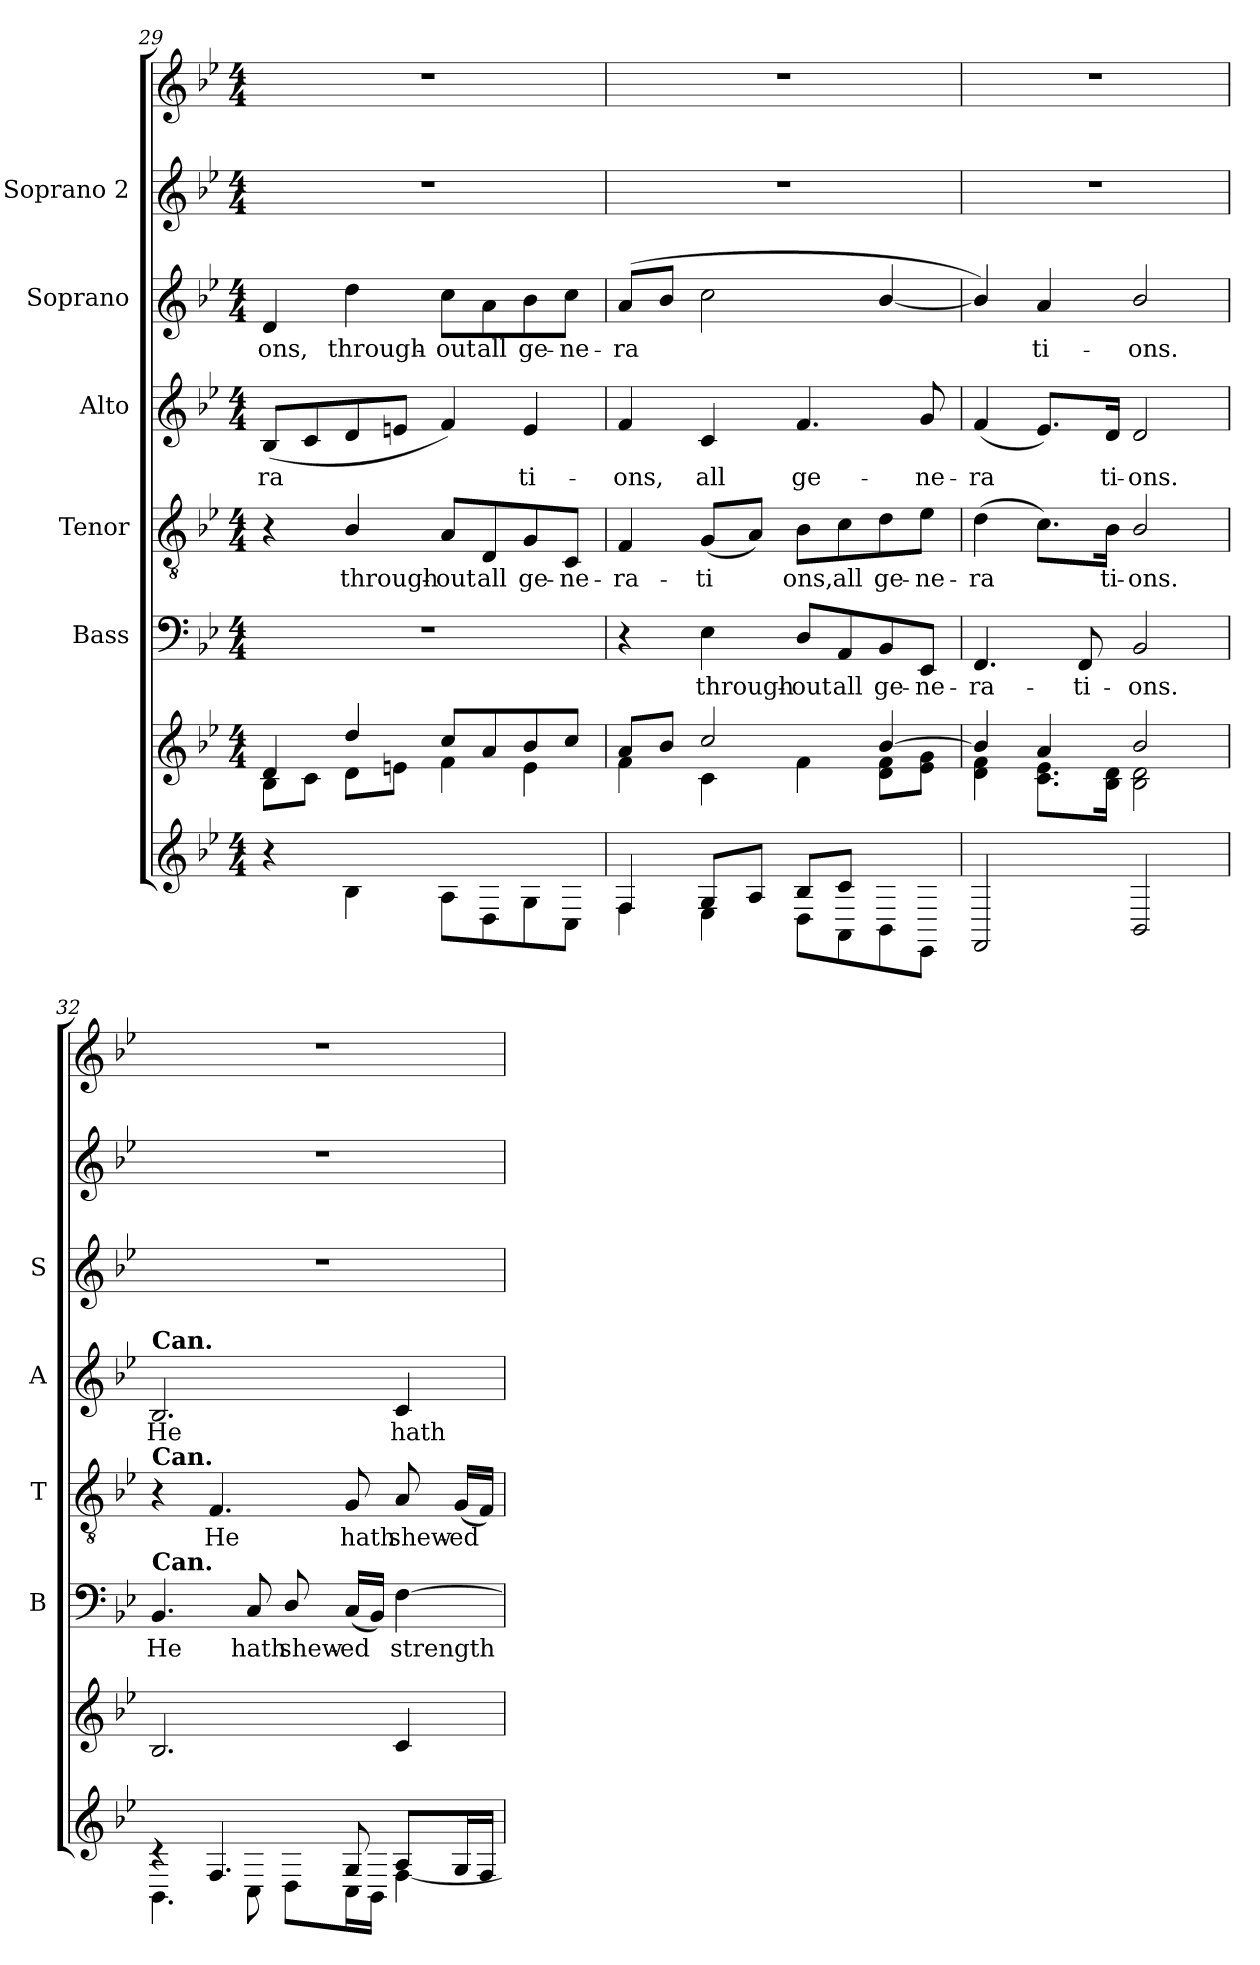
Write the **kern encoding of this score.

**kern	**kern	**kern	**text	**kern	**text	**kern	**text	**kern	**text	**kern	**kern
*part7	*part6	*part5	*part5	*part4	*part4	*part3	*part3	*part2	*part2	*part1	*part1
*staff8	*staff7	*staff6	*staff6	*staff5	*staff5	*staff4	*staff4	*staff3	*staff3	*staff2	*staff1
*	*	*I"Bass	*	*I"Tenor	*	*I"Alto	*	*I"Soprano	*	*I"Soprano 2	*
*	*	*I'B	*	*I'T	*	*I'A	*	*I'S	*	*	*
!!LO:PB:g=z
*clefG2	*clefG2	*clefF4	*	*clefGv2	*	*clefG2	*	*clefG2	*	*clefG2	*clefG2
*k[b-e-]	*k[b-e-]	*k[b-e-]	*	*k[b-e-]	*	*k[b-e-]	*	*k[b-e-]	*	*k[b-e-]	*k[b-e-]
*B-:	*B-:	*B-:	*	*B-:	*	*B-:	*	*B-:	*	*B-:	*B-:
*M4/4	*M4/4	*M4/4	*	*M4/4	*	*M4/4	*	*M4/4	*	*M4/4	*M4/4
=29	=29	=29	=29	=29	=29	=29	=29	=29	=29	=29	=29
*	*^	*	*	*	*	*	*	*	*	*	*
!	!	!	!	!	!	!	!	!LO:LY:b	!	!LO:LY:b	!	!
4r	4d/	8B-\L	1r	.	4r	.	(<8B-/L	-ra­	4d/	-ons,	1r	1r
.	.	8c\J	.	.	.	.	8c/	.	.	.	.	.
!	!	!	!	!	!	!LO:LY:b	!	!	!	!LO:LY:b	!	!
4B-\	4dd/	8d\L	.	.	4B-/	through-	8d/	.	4dd\	through-	.	.
.	.	8en\J	.	.	.	.	8en/J	.	.	.	.	.
!	!	!	!	!	!	!LO:LY:b	!	!	!	!LO:LY:b	!	!
8A\L	8cc/L	4f\	.	.	8A/L	-out	4f/)	.	8cc\L	-out	.	.
!	!	!	!	!	!	!LO:LY:b	!	!	!	!LO:LY:b	!	!
8D\	8a/	.	.	.	8D/	all	.	.	8a\	all	.	.
!	!	!	!	!	!	!LO:LY:b	!	!LO:LY:b	!	!LO:LY:b	!	!
8G\	8b-/	4e\	.	.	8G/	ge-	4e/	ti-	8b-\	ge-	.	.
!	!	!	!	!	!	!LO:LY:b	!	!	!	!LO:LY:b	!	!
8C\J	8cc/J	.	.	.	8C/J	-ne-	.	.	8cc\J	-ne-	.	.
=30	=30	=30	=30	=30	=30	=30	=30	=30	=30	=30	=30	=30
*^	*	*	*	*	*	*	*	*	*	*	*	*
!	!	!	!	!	!	!	!LO:LY:b	!	!LO:LY:b	!	!LO:LY:b	!	!
4F/	4F\	8a/L	4f\	4r	.	4F/	-ra-	4f/	-ons,	(<8a/L	-ra­	1r	1r
.	.	8b-/J	.	.	.	.	.	.	.	8b-/J	.	.	.
!	!	!	!	!	!LO:LY:b	!	!LO:LY:b	!	!LO:LY:b	!	!	!	!
8G/L	4E-\	2cc/	4c\	4E-\	through-	(<8G/L	-ti­	4c/	all	2cc\	.	.	.
8A/J	.	.	.	.	.	8A/J)	.	.	.	.	.	.	.
!	!	!	!	!	!LO:LY:b	!	!LO:LY:b	!	!LO:LY:b	!	!	!	!
8B-/L	8D\L	.	4f\	8D/L	-out	8B-\L	ons,	4.f/	ge-	.	.	.	.
!	!	!	!	!	!LO:LY:b	!	!LO:LY:b	!	!	!	!	!	!
8c/J	8AA\	.	.	8AA/	all	8c\	all	.	.	.	.	.	.
!	!	!	!	!	!LO:LY:b	!	!LO:LY:b	!	!	!	!	!	!
4ryy	8BB-\	[4b-/	8d\ 8f\L	8BB-/	ge-	8d\	ge-	.	.	[4b-/	.	.	.
!	!	!	!	!	!LO:LY:b	!	!LO:LY:b	!	!LO:LY:b	!	!	!	!
.	8EE-\J	.	8e-\ 8g\J	8EE-/J	-ne-	8e-\J	-ne-	8g/	-ne-	.	.	.	.
=31	=31	=31	=31	=31	=31	=31	=31	=31	=31	=31	=31	=31	=31
!	!	!	!	!	!LO:LY:b	!	!LO:LY:b	!	!LO:LY:b	!	!	!	!
*v	*v	*	*	*	*	*	*	*	*	*	*	*	*
2FF/	4b-/]	4d\ 4f\	4.FF/	-ra-	(>4d\	-ra­	(<4f/	-ra­	4b-/])	.	1r	1r
!	!	!	!	!	!	!	!	!	!	!LO:LY:b	!	!
.	4a/	8.c\ 8.e-\L	.	.	8.c\L)	.	8.e-/L)	.	4a/	ti-	.	.
!	!	!	!	!LO:LY:b	!	!	!	!	!	!	!	!
.	.	.	8FF/	-ti-	.	.	.	.	.	.	.	.
!	!	!	!	!	!	!LO:LY:b	!	!LO:LY:b	!	!	!	!
.	.	16B-\ 16d\Jk	.	.	16B-\Jk	ti-	16d/Jk	ti-	.	.	.	.
!	!	!	!	!LO:LY:b	!	!LO:LY:b	!	!LO:LY:b	!	!LO:LY:b	!	!
2BB-/	2b-/	2B-\ 2d\	2BB-/	-ons.	2B-/	-ons.	2d/	-ons.	2b-/	-ons.	.	.
!!LO:PB:g=z
=32	=32	=32	=32	=32	=32	=32	=32	=32	=32	=32	=32	=32
*^	*	*	*	*	*	*	*	*	*	*	*	*
!	!	!	!	!	!	!	!	!LO:TX:a:B:t=Can.	!	!	!	!	!
!	!	!	!	!	!	!LO:TX:a:B:t=Can.	!	!	!	!	!	!	!
!	!	!	!	!LO:TX:a:B:t=Can.	!	!	!	!	!	!	!	!	!
!	!	!	!	!	!LO:LY:b	!	!	!	!LO:LY:b	!	!	!	!
*	*	*v	*v	*	*	*	*	*	*	*	*	*	*
4rc	4.BB-\	2.B-/	4.BB-/	He	4r	.	2.B-/	He	1r	.	1r	1r
!	!	!	!	!	!	!LO:LY:b	!	!	!	!	!	!
4.F/	.	.	.	.	4.F/	He	.	.	.	.	.	.
!	!	!	!	!LO:LY:b	!	!	!	!	!	!	!	!
.	8C\	.	8C/	hath	.	.	.	.	.	.	.	.
!	!	!	!	!LO:LY:b	!	!	!	!	!	!	!	!
.	8D\L	.	8D/	shew-	.	.	.	.	.	.	.	.
!	!	!	!	!LO:LY:b	!	!LO:LY:b	!	!	!	!	!	!
8G/	16C\L	.	(<16C/LL	-ed	8G/	hath	.	.	.	.	.	.
.	16BB-\JJ	.	16BB-/JJ)	.	.	.	.	.	.	.	.	.
!	!	!	!	!LO:LY:b	!	!LO:LY:b	!	!LO:LY:b	!	!	!	!
8A/L	[4F\	4c/	[4F\	strength	8A/	shew-	4c/	hath	.	.	.	.
!	!	!	!	!	!	!LO:LY:b	!	!	!	!	!	!
16G/L	.	.	.	.	(<16G/LL	-ed	.	.	.	.	.	.
16F/JJ	.	.	.	.	16F/JJ)	.	.	.	.	.	.	.
*v	*v	*	*	*	*	*	*	*	*	*	*	*
=	=	=	=	=	=	=	=	=	=	=	=
*-	*-	*-	*-	*-	*-	*-	*-	*-	*-	*-	*-
